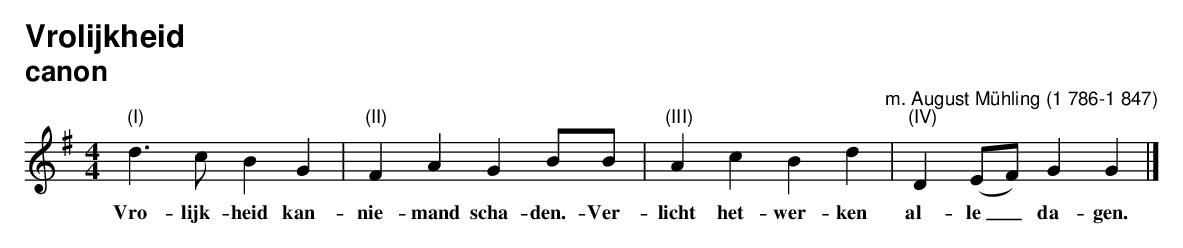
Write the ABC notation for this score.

X:1
T:Vrolijkheid
T:canon
C:m. August Mühling (1 786-1 847)
L:1/4
M:4/4
K:G
"(I)"d3/2 c/ B G | "(II)"F A G B/B/ | "(III)"A c B d | "(IV)"D (E/F/) G G |]
w: Vro- lijk- heid kan-|nie- mand scha- den.- Ver-|licht het- wer- ken|al- le _ da- gen.|
